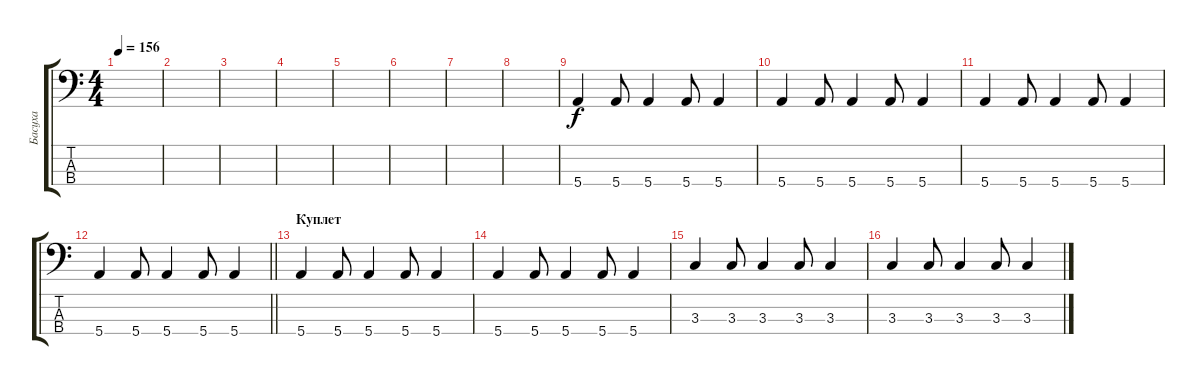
\track ("Басуха" "Басуха") {instrument electricbassfinger}
\staff {score tabs}
\tuning (G2 D2 A1 E1) {hide}
\ts (4 4)
\tempo 156
\clef f4
\ks c
|
|
|
|
|
|
|
|
5.4.4 5.4.8 5.4.4 5.4.8 5.4.4 |
5.4.4 5.4.8 5.4.4 5.4.8 5.4.4 |
5.4.4 5.4.8 5.4.4 5.4.8 5.4.4 |
\barLineRight lightlight
5.4.4 5.4.8 5.4.4 5.4.8 5.4.4 |
\section ("" "Куплет")
5.4.4 5.4.8 5.4.4 5.4.8 5.4.4 |
5.4.4 5.4.8 5.4.4 5.4.8 5.4.4 |
3.3.4 3.3.8 3.3.4 3.3.8 3.3.4 |
3.3.4 3.3.8 3.3.4 3.3.8 3.3.4
